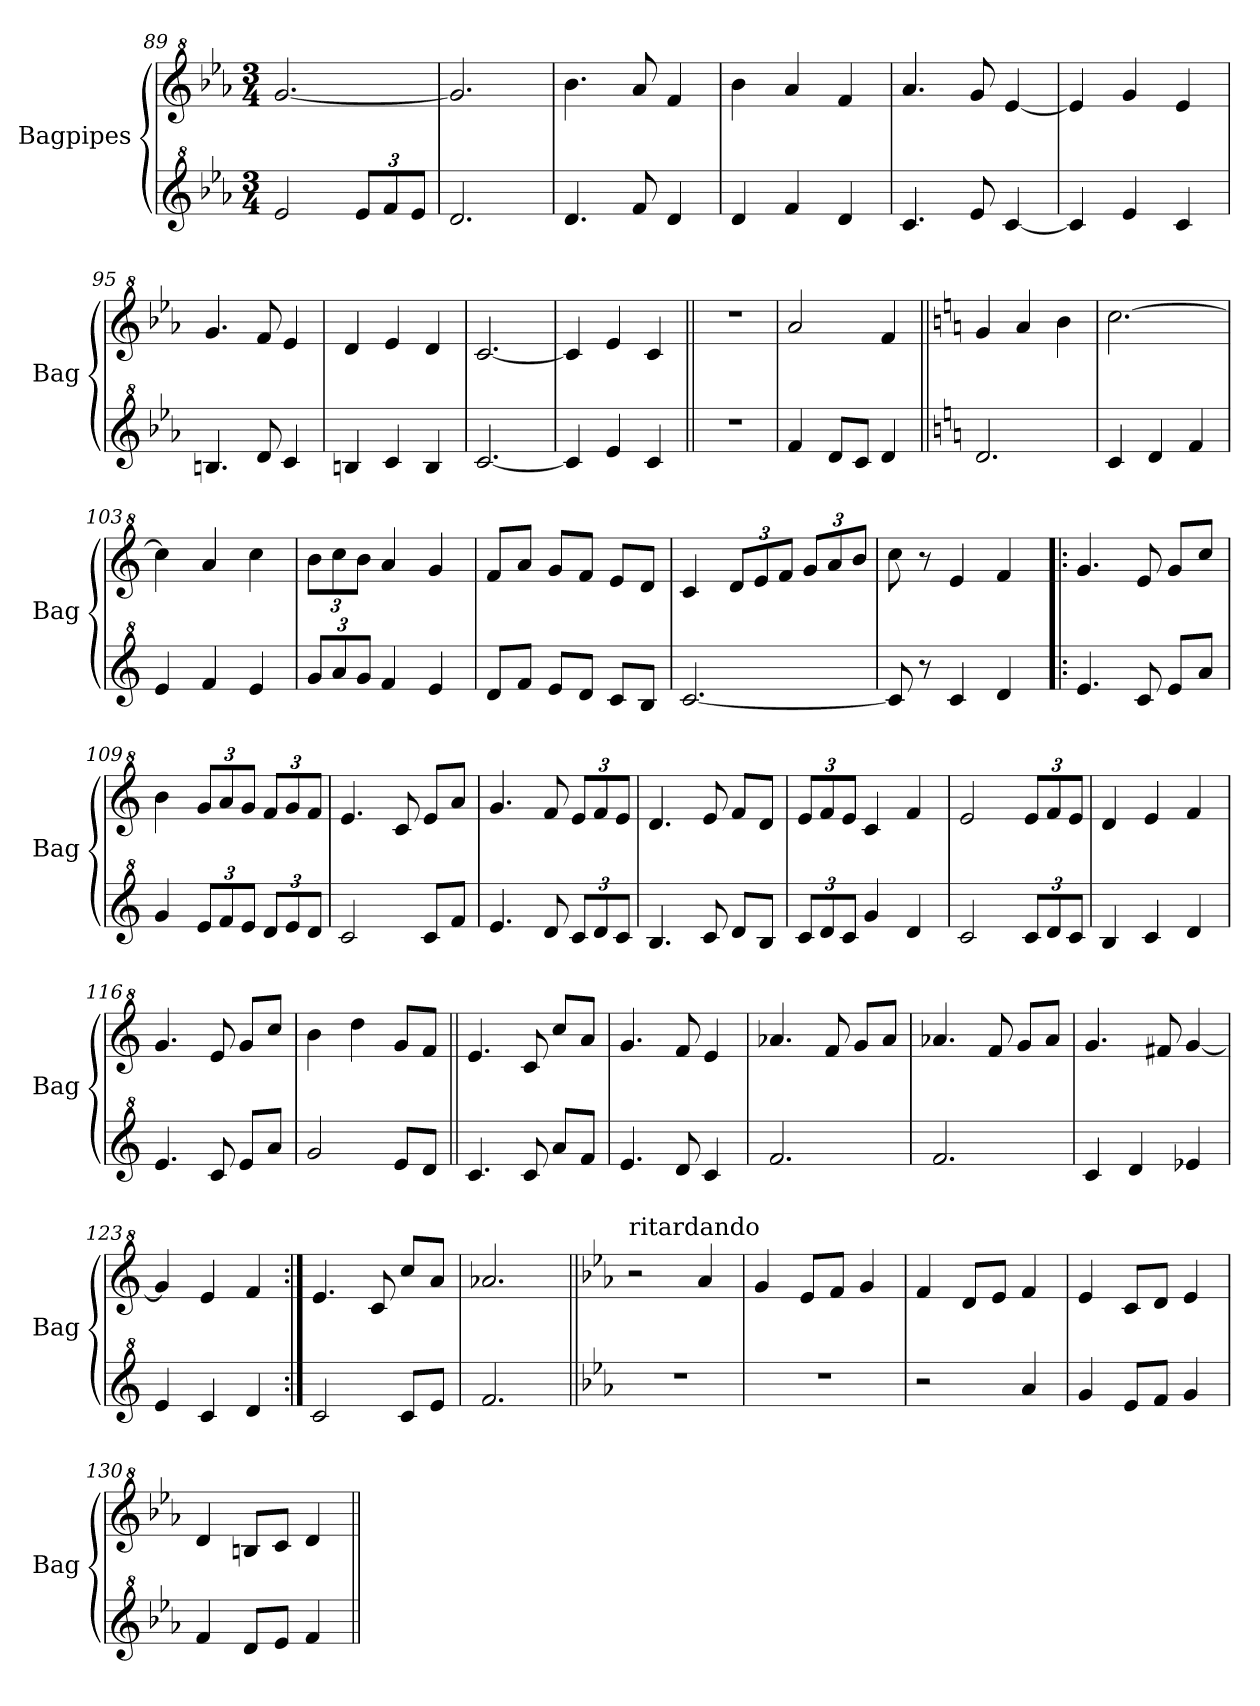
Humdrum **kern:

**kern	**kern
*part2	*part1
*staff2	*staff1
*I"Bagpipes	*I"Bagpipes
*I'Bag	*I'Bag
*clefG^2	*clefG^2
*k[b-e-a-]	*k[b-e-a-]
*E-:	*E-:
*M3/4	*M3/4
=89	=89
2ee-/	[2.gg/
*Xbrackettup	*
12ee-/L	.
12ff/	.
12ee-/J	.
=90	=90
2.dd/	2.gg/]
=91	=91
4.dd/	4.bb-\
8ff/	8aa-/
4dd/	4ff/
=92	=92
4dd/	4bb-\
4ff/	4aa-/
4dd/	4ff/
=93	=93
4.cc/	4.aa-/
8ee-/	8gg/
[4cc/	[4ee-/
=94	=94
4cc/]	4ee-/]
4ee-/	4gg/
4cc/	4ee-/
=95	=95
4.bn/	4.gg/
8dd/	8ff/
4cc/	4ee-/
!!LO:LB:g=z
=96	=96
4bn/	4dd/
4cc/	4ee-/
4b/	4dd/
=97	=97
[2.cc/	[2.cc/
=98	=98
4cc/]	4cc/]
4ee-/	4ee-/
4cc/	4cc/
=99||	=99||
2.r	2.r
=100	=100
4ff/	2aa-/
8dd/L	.
8cc/J	.
4dd/	4ff/
=101||	=101||
*k[]	*k[]
*C:	*C:
2.dd/	4gg/
.	4aa/
.	4bb\
=102	=102
4cc/	[2.ccc\
4dd/	.
4ff/	.
=103	=103
4ee/	4ccc\]
4ff/	4aa/
4ee/	4ccc\
=104	=104
*	*Xbrackettup
12gg/L	12bb\L
12aa/	12ccc\
12gg/J	12bb\J
4ff/	4aa/
4ee/	4gg/
=105	=105
8dd/L	8ff/L
8ff/J	8aa/J
8ee/L	8gg/L
8dd/J	8ff/J
8cc/L	8ee/L
8b/J	8dd/J
!!LO:LB:g=z
=106	=106
[2.cc/	4cc/
.	12dd/L
.	12ee/
.	12ff/J
.	12gg/L
.	12aa/
.	12bb/J
=107	=107
8cc/]	8ccc\
8r	8r
4cc/	4ee/
4dd/	4ff/
=108!|:	=108!|:
4.ee/	4.gg/
8cc/	8ee/
8ee/L	8gg/L
8aa/J	8ccc/J
=109	=109
4gg/	4bb\
12ee/L	12gg/L
12ff/	12aa/
12ee/J	12gg/J
12dd/L	12ff/L
12ee/	12gg/
12dd/J	12ff/J
=110	=110
2cc/	4.ee/
.	8cc/
8cc/L	8ee/L
8ff/J	8aa/J
=111	=111
4.ee/	4.gg/
8dd/	8ff/
12cc/L	12ee/L
12dd/	12ff/
12cc/J	12ee/J
=112	=112
4.b/	4.dd/
8cc/	8ee/
8dd/L	8ff/L
8b/J	8dd/J
=113	=113
12cc/L	12ee/L
12dd/	12ff/
12cc/J	12ee/J
4gg/	4cc/
4dd/	4ff/
!!LO:LB:g=z
=114	=114
2cc/	2ee/
12cc/L	12ee/L
12dd/	12ff/
12cc/J	12ee/J
=115	=115
4b/	4dd/
4cc/	4ee/
4dd/	4ff/
=116	=116
4.ee/	4.gg/
8cc/	8ee/
8ee/L	8gg/L
8aa/J	8ccc/J
=117	=117
2gg/	4bb\
.	4ddd\
8ee/L	8gg/L
8dd/J	8ff/J
=118||	=118||
4.cc/	4.ee/
8cc/	8cc/
8aa/L	8ccc/L
8ff/J	8aa/J
=119	=119
4.ee/	4.gg/
8dd/	8ff/
4cc/	4ee/
=120	=120
2.ff/	4.aa-X/
.	8ff/
.	8gg/L
.	8aa-/J
=121	=121
2.ff/	4.aa-X/
.	8ff/
.	8gg/L
.	8aa-/J
=122	=122
4cc/	4.gg/
4dd/	.
.	8ff#X/
4ee-X/	[4gg/
!!LO:PB:g=z
=123	=123
4ee/	4gg/]
4cc/	4ee/
4dd/	4ff/
=124:|!	=124:|!
2cc/	4.ee/
.	8cc/
8cc/L	8ccc/L
8ee/J	8aa/J
=125	=125
2.ff/	2.aa-X/
=126||	=126||
*k[b-e-a-]	*k[b-e-a-]
*E-:	*E-:
!	!LO:TX:a:t=ritardando
2.r	2r
.	4aa-/
=127	=127
2.r	4gg/
.	8ee-/L
.	8ff/J
.	4gg/
=128	=128
2r	4ff/
.	8dd/L
.	8ee-/J
4aa-/	4ff/
=129	=129
4gg/	4ee-/
8ee-/L	8cc/L
8ff/J	8dd/J
4gg/	4ee-/
=130	=130
4ff/	4dd/
8dd/L	8bn/L
8ee-/J	8cc/J
4ff/	4dd/
=||	=||
*-	*-
